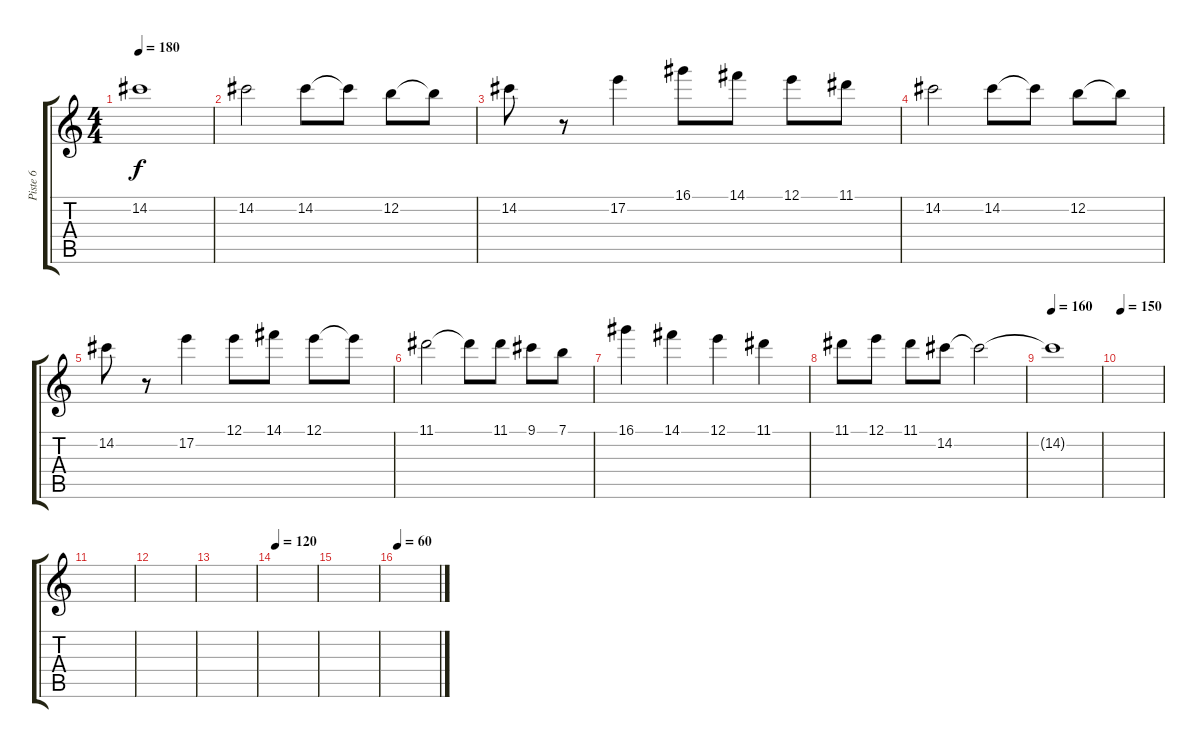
\track ("Piste 6" "Piste 6") {instrument distortionguitar}
\staff {score tabs}
\tuning (E4 B3 G3 D3 A2 E2) {hide}
\ts (4 4)
\tempo 180
\clef g2
\ks c
14.2{t}.1{dy f} |
14.2.2 14.2.8 14.2{t}.8 12.2.8 12.2{t}.8 |
14.2.8 r.8 17.2.4 16.1.8 14.1.8 12.1.8 11.1.8 |
14.2.2 14.2.8 14.2{t}.8 12.2.8 12.2{t}.8 |
14.2.8 r.8 17.2.4 12.1.8 14.1.8 12.1.8 12.1{t}.8 |
11.1.2 11.1{t}.8 11.1.8 9.1.8 7.1.8 |
16.1.4 14.1.4 12.1.4 11.1.4 |
11.1.8 12.1.8 11.1.8 14.2.8 14.2{t}.2 |
\tempo 160
14.2{t}.1 |
\tempo 150
|
|
|
|
\tempo 120
|
|
\tempo 60
